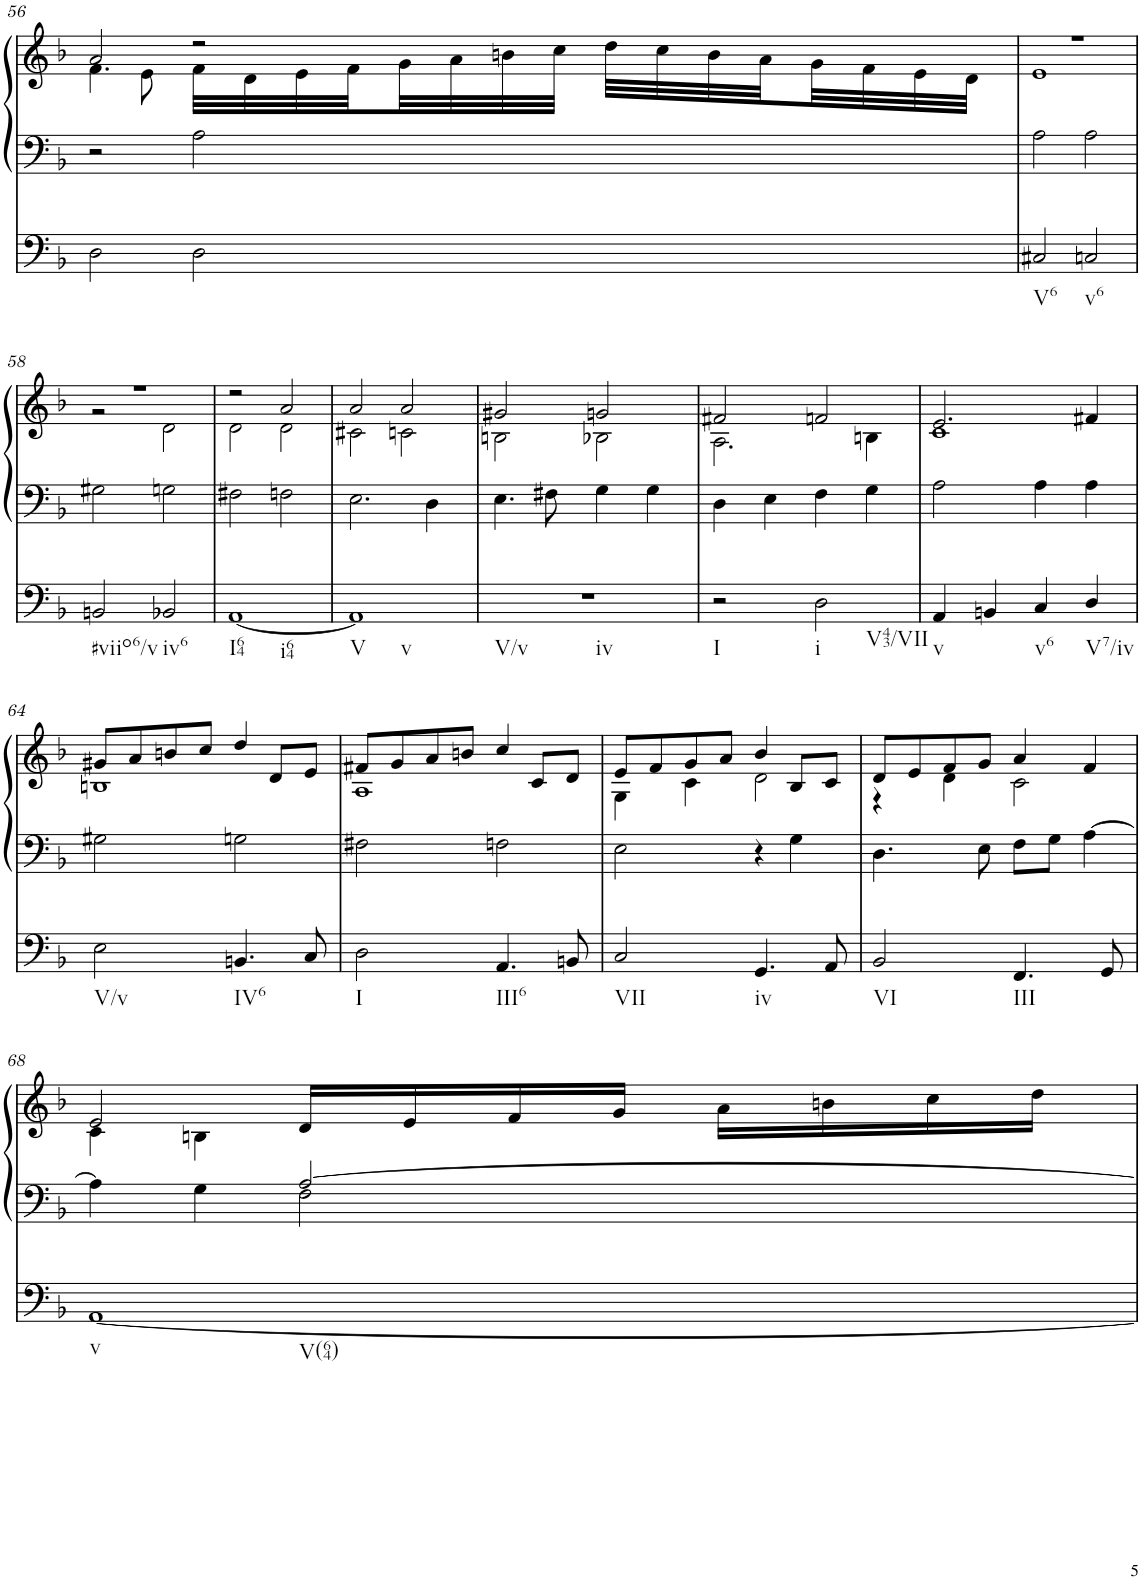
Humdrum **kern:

**kern	**kern	**kern
*part2	*part1	*part1
*staff3	*staff2	*staff1
*I"Pedal	*I"linke Hand	*
!!LO:PB:g=z
*clefF4	*clefF4	*clefG2
*k[b-]	*k[b-]	*k[b-]
*M4/4	*M4/4	*M4/4
=56	=56	=56
*	*	*^
2D\	2r	2a/	4.f\
.	.	.	8e\
2D\	2A\	2r	32f\LLL
.	.	.	32d\
.	.	.	32e\
.	.	.	32f\
.	.	.	32g\
.	.	.	32a\
.	.	.	32bn\
.	.	.	32cc\JJJ
.	.	.	32dd\LLL
.	.	.	32cc\
.	.	.	32b\
.	.	.	32a\
.	.	.	32g\
.	.	.	32f\
.	.	.	32e\
.	.	.	32d\JJJ
=57	=57	=57	=57
!LO:TX:b:t=V6	!	!	!
2C#X/	2A\	1r	1e
!LO:TX:b:t=v6	!	!	!
2Cn/	2A\	.	.
!!LO:LB:g=z	!!
=58	=58	=58	=58
!LO:TX:b:t=#viio6/v	!	!	!
2BBn/	2G#X\	1r	2r
!LO:TX:b:t=iv6	!	!	!
2BB-X/	2Gn\	.	2d\
=59	=59	=59	=59
!LO:TX:b:t=I64	!	!	!
!LO:TX:b:t=i64	!	!	!
[1AA	2F#X\	2r	2d\
.	2Fn\	2a/	2d\
=60	=60	=60	=60
!LO:TX:b:t=V	!	!	!
!LO:TX:b:t=v	!	!	!
1AA]	2.E\	2a/	2c#X\
.	.	2a/	2cn\
.	4D\	.	.
=61	=61	=61	=61
!LO:TX:b:t=V/v	!	!	!
!LO:TX:b:t=iv	!	!	!
1r	4.E\	2g#X/	2Bn\
.	8F#X\	.	.
.	4G\	2gn/	2B-X\
.	4G\	.	.
=62	=62	=62	=62
!LO:TX:b:t=I	!	!	!
2r	4D\	2f#X/	2.A\
.	4E\	.	.
!LO:TX:b:t=i	!	!	!
!LO:TX:b:t=V43/VII	!	!	!
2D\	4F\	2fn/	.
.	4G\	.	4Bn\
=63	=63	=63	=63
!LO:TX:b:t=v	!	!	!
4AA/	2A\	2.e/	1c
4BBn/	.	.	.
!LO:TX:b:t=v6	!	!	!
4C/	4A\	.	.
!LO:TX:b:t=V7/iv	!	!	!
4D/	4A\	4f#X/	.
!!LO:LB:g=z	!!
=64	=64	=64	=64
!LO:TX:b:t=V/v	!	!	!
2E\	2G#X\	8g#X/L	1Bn
.	.	8a/	.
.	.	8bn/	.
.	.	8cc/J	.
!LO:TX:b:t=IV6	!	!	!
4.BBn/	2Gn\	4dd/	.
.	.	8d/L	.
8C/	.	8e/J	.
=65	=65	=65	=65
!LO:TX:b:t=I	!	!	!
2D\	2F#X\	8f#X/L	1A
.	.	8g/	.
.	.	8a/	.
.	.	8bn/J	.
!LO:TX:b:t=III6	!	!	!
4.AA/	2Fn\	4cc/	.
.	.	8c/L	.
8BBn/	.	8d/J	.
=66	=66	=66	=66
!LO:TX:b:t=VII	!	!	!
2C/	2E\	8e/L	4G\
.	.	8f/	.
.	.	8g/	4c\
.	.	8a/J	.
!LO:TX:b:t=iv	!	!	!
4.GG/	4r	4b-/	2d\
.	4G\	8B-/L	.
8AA/	.	8c/J	.
=67	=67	=67	=67
!LO:TX:b:t=VI	!	!	!
2BB-/	4.D\	8d/L	4r
.	.	8e/	.
.	.	8f/	4d\
.	8E\	8g/J	.
!LO:TX:b:t=III	!	!	!
4.FF/	8F\L	4a/	2c\
.	8G\J	.	.
.	[4A\	4f/	.
8GG/	.	.	.
!!LO:LB:g=z	!!
=68	=68	=68	=68
*	*^	*	*
!LO:TX:b:t=v	!	!	!	!
!LO:TX:b:t=V(64)	!	!	!	!
[1AA	4A\]	2ryy	2e/	4c\
.	4G\	.	.	4Bn\
.	[2A/	2F\	16d/LL	2ryy
.	.	.	16e/	.
.	.	.	16f/	.
.	.	.	16g/JJ	.
.	.	.	16a\LL	.
.	.	.	16bn\	.
.	.	.	16cc\	.
.	.	.	16dd\JJ	.
*	*v	*v	*	*
*	*	*v	*v
=	=	=
*-	*-	*-
